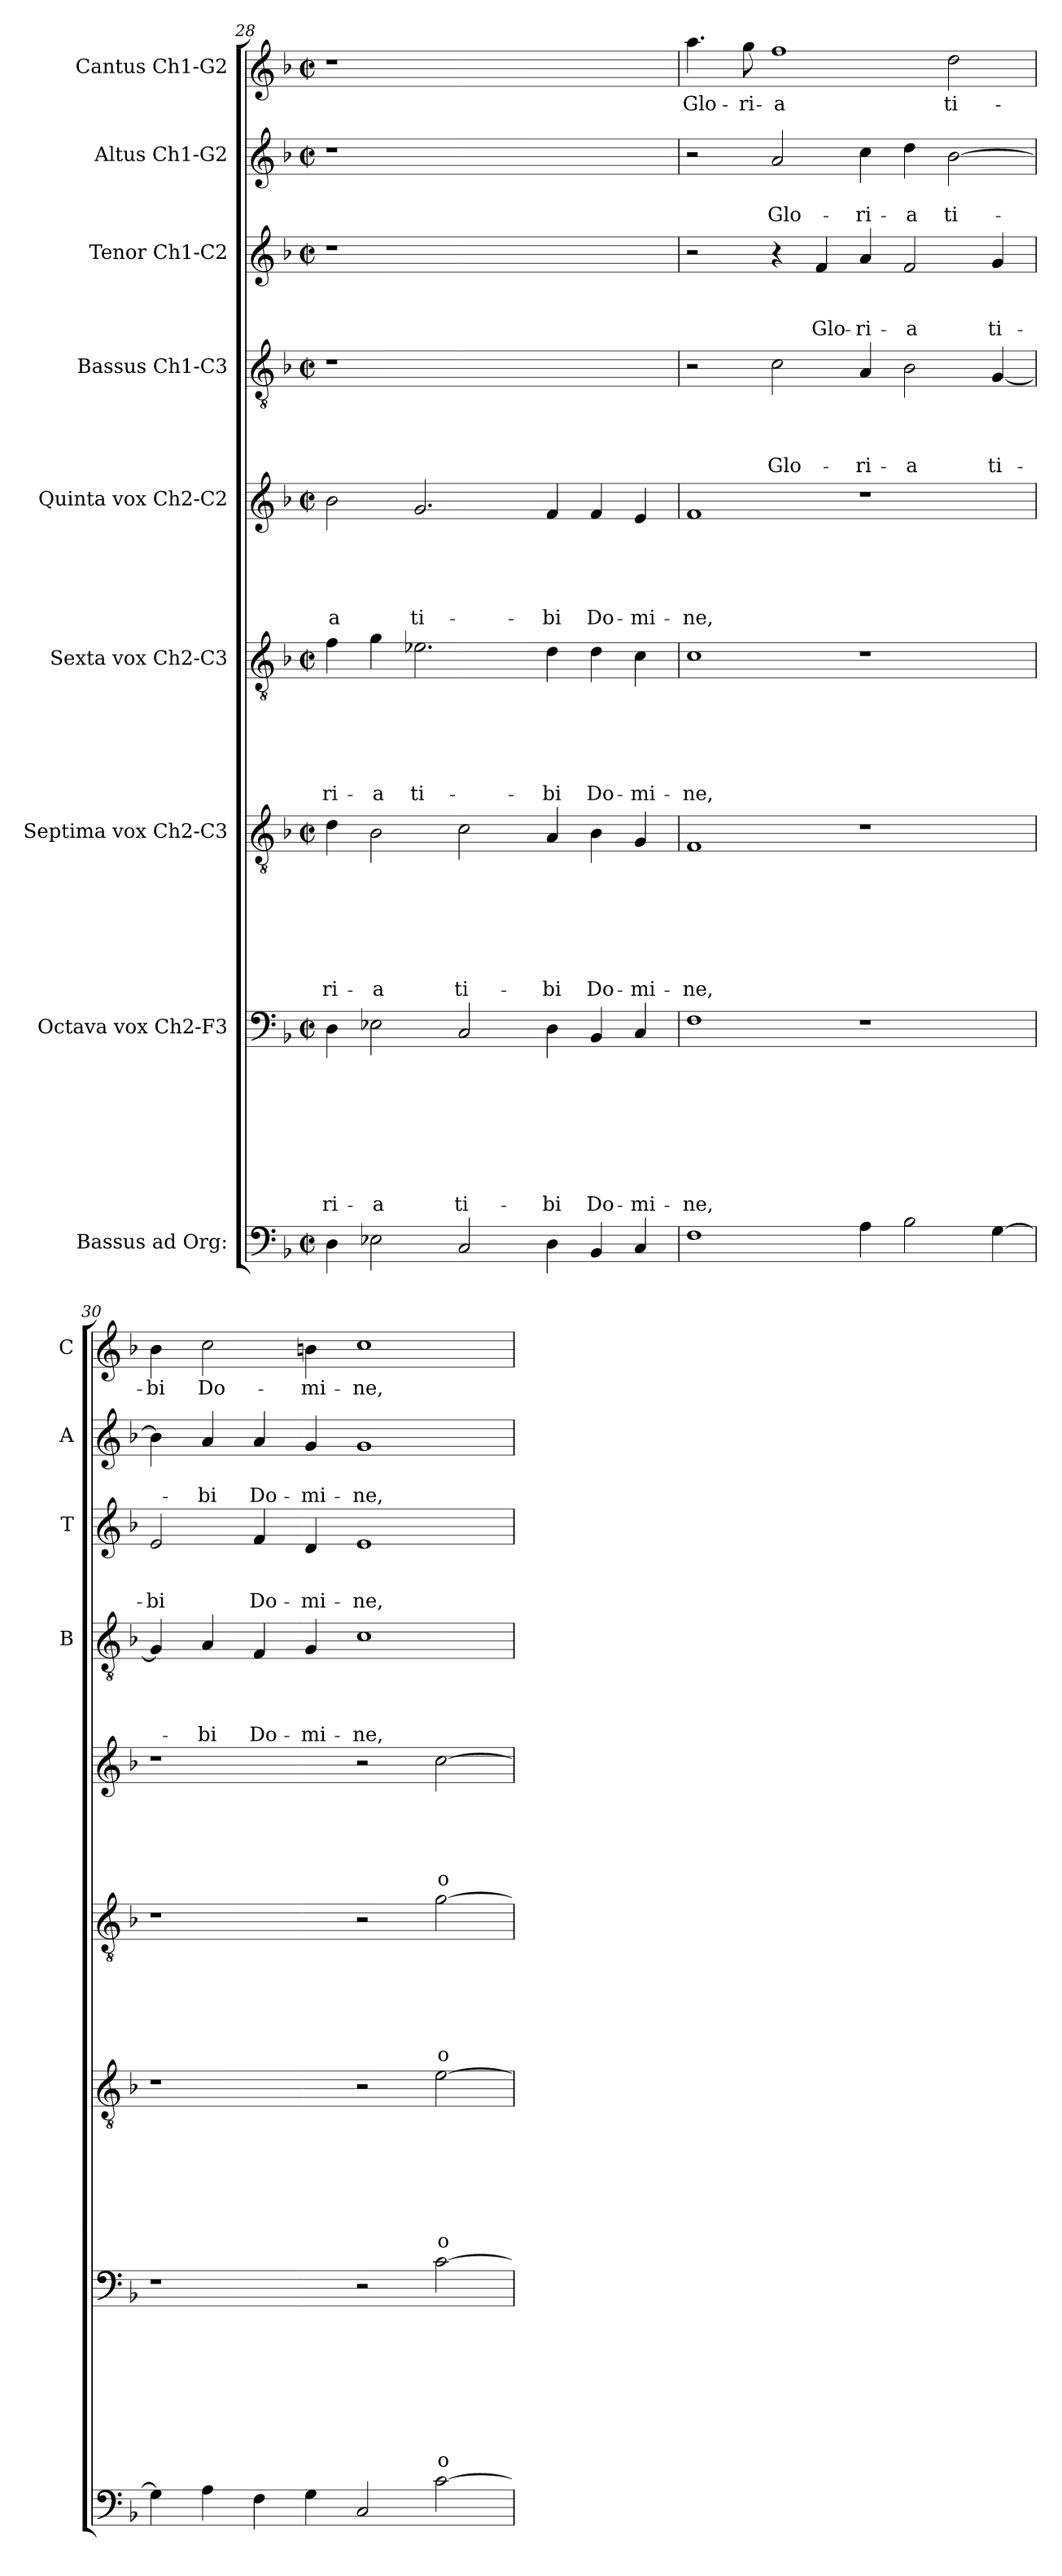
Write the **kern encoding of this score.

**kern	**kern	**text	**text	**text	**text	**text	**text	**text	**text	**kern	**text	**text	**text	**text	**text	**text	**text	**kern	**text	**text	**text	**text	**text	**text	**kern	**text	**text	**text	**text	**text	**kern	**text	**text	**text	**text	**kern	**text	**text	**text	**kern	**text	**text	**kern	**text
*part9	*part8	*part8	*part8	*part8	*part8	*part8	*part8	*part8	*part8	*part7	*part7	*part7	*part7	*part7	*part7	*part7	*part7	*part6	*part6	*part6	*part6	*part6	*part6	*part6	*part5	*part5	*part5	*part5	*part5	*part5	*part4	*part4	*part4	*part4	*part4	*part3	*part3	*part3	*part3	*part2	*part2	*part2	*part1	*part1
*staff9	*staff8	*staff8	*staff8	*staff8	*staff8	*staff8	*staff8	*staff8	*staff8	*staff7	*staff7	*staff7	*staff7	*staff7	*staff7	*staff7	*staff7	*staff6	*staff6	*staff6	*staff6	*staff6	*staff6	*staff6	*staff5	*staff5	*staff5	*staff5	*staff5	*staff5	*staff4	*staff4	*staff4	*staff4	*staff4	*staff3	*staff3	*staff3	*staff3	*staff2	*staff2	*staff2	*staff1	*staff1
*I"Bassus ad Org:	*I"Octava vox Ch2-F3	*	*	*	*	*	*	*	*	*I"Septima vox Ch2-C3	*	*	*	*	*	*	*	*I"Sexta vox Ch2-C3	*	*	*	*	*	*	*I"Quinta vox Ch2-C2	*	*	*	*	*	*I"Bassus Ch1-C3	*	*	*	*	*I"Tenor Ch1-C2	*	*	*	*I"Altus Ch1-G2	*	*	*I"Cantus Ch1-G2	*
*	*	*	*	*	*	*	*	*	*	*	*	*	*	*	*	*	*	*	*	*	*	*	*	*	*	*	*	*	*	*	*I'B	*	*	*	*	*I'T	*	*	*	*I'A	*	*	*I'C	*
*clefF4	*clefF4	*	*	*	*	*	*	*	*	*clefGv2	*	*	*	*	*	*	*	*clefGv2	*	*	*	*	*	*	*clefG2	*	*	*	*	*	*clefGv2	*	*	*	*	*clefG2	*	*	*	*clefG2	*	*	*clefG2	*
*k[b-]	*k[b-]	*	*	*	*	*	*	*	*	*k[b-]	*	*	*	*	*	*	*	*k[b-]	*	*	*	*	*	*	*k[b-]	*	*	*	*	*	*k[b-]	*	*	*	*	*k[b-]	*	*	*	*k[b-]	*	*	*k[b-]	*
*F:	*F:	*	*	*	*	*	*	*	*	*F:	*	*	*	*	*	*	*	*F:	*	*	*	*	*	*	*F:	*	*	*	*	*	*F:	*	*	*	*	*F:	*	*	*	*F:	*	*	*F:	*
*M2/2	*M2/2	*	*	*	*	*	*	*	*	*M2/2	*	*	*	*	*	*	*	*M2/2	*	*	*	*	*	*	*M2/2	*	*	*	*	*	*M2/2	*	*	*	*	*M2/2	*	*	*	*M2/2	*	*	*M2/2	*
*met(c|)	*met(c|)	*	*	*	*	*	*	*	*	*met(c|)	*	*	*	*	*	*	*	*met(c|)	*	*	*	*	*	*	*met(c|)	*	*	*	*	*	*met(c|)	*	*	*	*	*met(c|)	*	*	*	*met(c|)	*	*	*met(c|)	*
=28	=28	=28	=28	=28	=28	=28	=28	=28	=28	=28	=28	=28	=28	=28	=28	=28	=28	=28	=28	=28	=28	=28	=28	=28	=28	=28	=28	=28	=28	=28	=28	=28	=28	=28	=28	=28	=28	=28	=28	=28	=28	=28	=28	=28
!	!	!	!	!	!	!	!	!	!LO:LY:b	!	!	!	!	!	!	!	!LO:LY:b	!	!	!	!	!	!	!LO:LY:b	!	!	!	!	!	!LO:LY:b	!	!	!	!	!	!	!	!	!	!	!	!	!	!
4D\	4D\	.	.	.	.	.	.	.	-ri-	4d\	.	.	.	.	.	.	-ri-	4f\	.	.	.	.	.	-ri-	2b-\	.	.	.	.	-a	1r	.	.	.	.	1r	.	.	.	1r	.	.	1r	.
!	!	!	!	!	!	!	!	!	!LO:LY:b	!	!	!	!	!	!	!	!LO:LY:b	!	!	!	!	!	!	!LO:LY:b	!	!	!	!	!	!	!	!	!	!	!	!	!	!	!	!	!	!	!	!
2E-X\	2E-X\	.	.	.	.	.	.	.	-a	2B-\	.	.	.	.	.	.	-a	4g\	.	.	.	.	.	-a	.	.	.	.	.	.	.	.	.	.	.	.	.	.	.	.	.	.	.	.
!	!	!	!	!	!	!	!	!	!	!	!	!	!	!	!	!	!	!	!	!	!	!	!	!LO:LY:b	!	!	!	!	!	!LO:LY:b	!	!	!	!	!	!	!	!	!	!	!	!	!	!
.	.	.	.	.	.	.	.	.	.	.	.	.	.	.	.	.	.	2.e-X\	.	.	.	.	.	ti-	2.g/	.	.	.	.	ti-	.	.	.	.	.	.	.	.	.	.	.	.	.	.
!	!	!	!	!	!	!	!	!	!LO:LY:b	!	!	!	!	!	!	!	!LO:LY:b	!	!	!	!	!	!	!	!	!	!	!	!	!	!	!	!	!	!	!	!	!	!	!	!	!	!	!
2C/	2C/	.	.	.	.	.	.	.	ti-	2c\	.	.	.	.	.	.	ti-	.	.	.	.	.	.	.	.	.	.	.	.	.	.	.	.	.	.	.	.	.	.	.	.	.	.	.
.	.	.	.	.	.	.	.	.	.	.	.	.	.	.	.	.	.	.	.	.	.	.	.	.	.	.	.	.	.	.	1ryy	.	.	.	.	1ryy	.	.	.	1ryy	.	.	1ryy	.
!	!	!	!	!	!	!	!	!	!LO:LY:b	!	!	!	!	!	!	!	!LO:LY:b	!	!	!	!	!	!	!LO:LY:b	!	!	!	!	!	!LO:LY:b	!	!	!	!	!	!	!	!	!	!	!	!	!	!
4D\	4D\	.	.	.	.	.	.	.	-bi	4A/	.	.	.	.	.	.	-bi	4d\	.	.	.	.	.	-bi	4f/	.	.	.	.	-bi	.	.	.	.	.	.	.	.	.	.	.	.	.	.
!	!	!	!	!	!	!	!	!	!LO:LY:b	!	!	!	!	!	!	!	!LO:LY:b	!	!	!	!	!	!	!LO:LY:b	!	!	!	!	!	!LO:LY:b	!	!	!	!	!	!	!	!	!	!	!	!	!	!
4BB-/	4BB-/	.	.	.	.	.	.	.	Do-	4B-\	.	.	.	.	.	.	Do-	4d\	.	.	.	.	.	Do-	4f/	.	.	.	.	Do-	.	.	.	.	.	.	.	.	.	.	.	.	.	.
!	!	!	!	!	!	!	!	!	!LO:LY:b	!	!	!	!	!	!	!	!LO:LY:b	!	!	!	!	!	!	!LO:LY:b	!	!	!	!	!	!LO:LY:b	!	!	!	!	!	!	!	!	!	!	!	!	!	!
4C/	4C/	.	.	.	.	.	.	.	-mi-	4G/	.	.	.	.	.	.	-mi-	4c\	.	.	.	.	.	-mi-	4e/	.	.	.	.	-mi-	.	.	.	.	.	.	.	.	.	.	.	.	.	.
=29	=29	=29	=29	=29	=29	=29	=29	=29	=29	=29	=29	=29	=29	=29	=29	=29	=29	=29	=29	=29	=29	=29	=29	=29	=29	=29	=29	=29	=29	=29	=29	=29	=29	=29	=29	=29	=29	=29	=29	=29	=29	=29	=29	=29
!	!	!	!	!	!	!	!	!	!LO:LY:b	!	!	!	!	!	!	!	!LO:LY:b	!	!	!	!	!	!	!LO:LY:b	!	!	!	!	!	!LO:LY:b	!	!	!	!	!	!	!	!	!	!	!	!	!	!LO:LY:b
1F	1F	.	.	.	.	.	.	.	-ne,	1F	.	.	.	.	.	.	-ne,	1c	.	.	.	.	.	-ne,	1f	.	.	.	.	-ne,	2r	.	.	.	.	2r	.	.	.	2r	.	.	4.aa\	Glo-
!	!	!	!	!	!	!	!	!	!	!	!	!	!	!	!	!	!	!	!	!	!	!	!	!	!	!	!	!	!	!	!	!	!	!	!	!	!	!	!	!	!	!	!	!LO:LY:b
.	.	.	.	.	.	.	.	.	.	.	.	.	.	.	.	.	.	.	.	.	.	.	.	.	.	.	.	.	.	.	.	.	.	.	.	.	.	.	.	.	.	.	8gg\	-ri-
!	!	!	!	!	!	!	!	!	!	!	!	!	!	!	!	!	!	!	!	!	!	!	!	!	!	!	!	!	!	!	!	!	!	!	!LO:LY:b	!	!	!	!	!	!	!LO:LY:b	!	!LO:LY:b
.	.	.	.	.	.	.	.	.	.	.	.	.	.	.	.	.	.	.	.	.	.	.	.	.	.	.	.	.	.	.	2c\	.	.	.	Glo-	4r	.	.	.	2a/	.	Glo-	1ff	-a
!	!	!	!	!	!	!	!	!	!	!	!	!	!	!	!	!	!	!	!	!	!	!	!	!	!	!	!	!	!	!	!	!	!	!	!	!	!	!	!LO:LY:b	!	!	!	!	!
.	.	.	.	.	.	.	.	.	.	.	.	.	.	.	.	.	.	.	.	.	.	.	.	.	.	.	.	.	.	.	.	.	.	.	.	4f/	.	.	Glo-	.	.	.	.	.
!	!	!	!	!	!	!	!	!	!	!	!	!	!	!	!	!	!	!	!	!	!	!	!	!	!	!	!	!	!	!	!	!	!	!	!LO:LY:b	!	!	!	!LO:LY:b	!	!	!LO:LY:b	!	!
4A\	1r	.	.	.	.	.	.	.	.	1r	.	.	.	.	.	.	.	1r	.	.	.	.	.	.	1r	.	.	.	.	.	4A/	.	.	.	-ri-	4a/	.	.	-ri-	4cc\	.	-ri-	.	.
!	!	!	!	!	!	!	!	!	!	!	!	!	!	!	!	!	!	!	!	!	!	!	!	!	!	!	!	!	!	!	!	!	!	!	!LO:LY:b	!	!	!	!LO:LY:b	!	!	!LO:LY:b	!	!
2B-\	.	.	.	.	.	.	.	.	.	.	.	.	.	.	.	.	.	.	.	.	.	.	.	.	.	.	.	.	.	.	2B-\	.	.	.	-a	2f/	.	.	-a	4dd\	.	-a	.	.
!	!	!	!	!	!	!	!	!	!	!	!	!	!	!	!	!	!	!	!	!	!	!	!	!	!	!	!	!	!	!	!	!	!	!	!	!	!	!	!	!	!	!LO:LY:b	!	!LO:LY:b
.	.	.	.	.	.	.	.	.	.	.	.	.	.	.	.	.	.	.	.	.	.	.	.	.	.	.	.	.	.	.	.	.	.	.	.	.	.	.	.	[2b-\	.	ti-	2dd\	ti-
!	!	!	!	!	!	!	!	!	!	!	!	!	!	!	!	!	!	!	!	!	!	!	!	!	!	!	!	!	!	!	!	!	!	!	!LO:LY:b	!	!	!	!LO:LY:b	!	!	!	!	!
[4G\	.	.	.	.	.	.	.	.	.	.	.	.	.	.	.	.	.	.	.	.	.	.	.	.	.	.	.	.	.	.	[4G/	.	.	.	ti-	4g/	.	.	ti-	.	.	.	.	.
=30	=30	=30	=30	=30	=30	=30	=30	=30	=30	=30	=30	=30	=30	=30	=30	=30	=30	=30	=30	=30	=30	=30	=30	=30	=30	=30	=30	=30	=30	=30	=30	=30	=30	=30	=30	=30	=30	=30	=30	=30	=30	=30	=30	=30
!	!	!	!	!	!	!	!	!	!	!	!	!	!	!	!	!	!	!	!	!	!	!	!	!	!	!	!	!	!	!	!	!	!	!	!	!	!	!	!LO:LY:b	!	!	!	!	!LO:LY:b
4G\]	1r	.	.	.	.	.	.	.	.	1r	.	.	.	.	.	.	.	1r	.	.	.	.	.	.	1r	.	.	.	.	.	4G/]	.	.	.	.	2e/	.	.	-bi	4b-\]	.	.	4b-\	-bi
!	!	!	!	!	!	!	!	!	!	!	!	!	!	!	!	!	!	!	!	!	!	!	!	!	!	!	!	!	!	!	!	!	!	!	!LO:LY:b	!	!	!	!	!	!	!LO:LY:b	!	!LO:LY:b
4A\	.	.	.	.	.	.	.	.	.	.	.	.	.	.	.	.	.	.	.	.	.	.	.	.	.	.	.	.	.	.	4A/	.	.	.	-bi	.	.	.	.	4a/	.	-bi	2cc\	Do-
!	!	!	!	!	!	!	!	!	!	!	!	!	!	!	!	!	!	!	!	!	!	!	!	!	!	!	!	!	!	!	!	!	!	!	!LO:LY:b	!	!	!	!LO:LY:b	!	!	!LO:LY:b	!	!
4F\	.	.	.	.	.	.	.	.	.	.	.	.	.	.	.	.	.	.	.	.	.	.	.	.	.	.	.	.	.	.	4F/	.	.	.	Do-	4f/	.	.	Do-	4a/	.	Do-	.	.
!	!	!	!	!	!	!	!	!	!	!	!	!	!	!	!	!	!	!	!	!	!	!	!	!	!	!	!	!	!	!	!	!	!	!	!LO:LY:b	!	!	!	!LO:LY:b	!	!	!LO:LY:b	!	!LO:LY:b
4G\	.	.	.	.	.	.	.	.	.	.	.	.	.	.	.	.	.	.	.	.	.	.	.	.	.	.	.	.	.	.	4G/	.	.	.	-mi-	4d/	.	.	-mi-	4g/	.	-mi-	4bn\	-mi-
!	!	!	!	!	!	!	!	!	!	!	!	!	!	!	!	!	!	!	!	!	!	!	!	!	!	!	!	!	!	!	!	!	!	!	!LO:LY:b	!	!	!	!LO:LY:b	!	!	!LO:LY:b	!	!LO:LY:b
2C/	2r	.	.	.	.	.	.	.	.	2r	.	.	.	.	.	.	.	2r	.	.	.	.	.	.	2r	.	.	.	.	.	1c	.	.	.	-ne,	1e	.	.	-ne,	1g	.	-ne,	1cc	-ne,
!	!	!	!	!	!	!	!	!	!LO:LY:b	!	!	!	!	!	!	!	!LO:LY:b	!	!	!	!	!	!	!LO:LY:b	!	!	!	!	!	!LO:LY:b	!	!	!	!	!	!	!	!	!	!	!	!	!	!
[2c\	[2c\	.	.	.	.	.	.	.	o-	[2e\	.	.	.	.	.	.	o-	[2g\	.	.	.	.	.	o-	[2cc\	.	.	.	.	o-	.	.	.	.	.	.	.	.	.	.	.	.	.	.
=	=	=	=	=	=	=	=	=	=	=	=	=	=	=	=	=	=	=	=	=	=	=	=	=	=	=	=	=	=	=	=	=	=	=	=	=	=	=	=	=	=	=	=	=
*-	*-	*-	*-	*-	*-	*-	*-	*-	*-	*-	*-	*-	*-	*-	*-	*-	*-	*-	*-	*-	*-	*-	*-	*-	*-	*-	*-	*-	*-	*-	*-	*-	*-	*-	*-	*-	*-	*-	*-	*-	*-	*-	*-	*-
